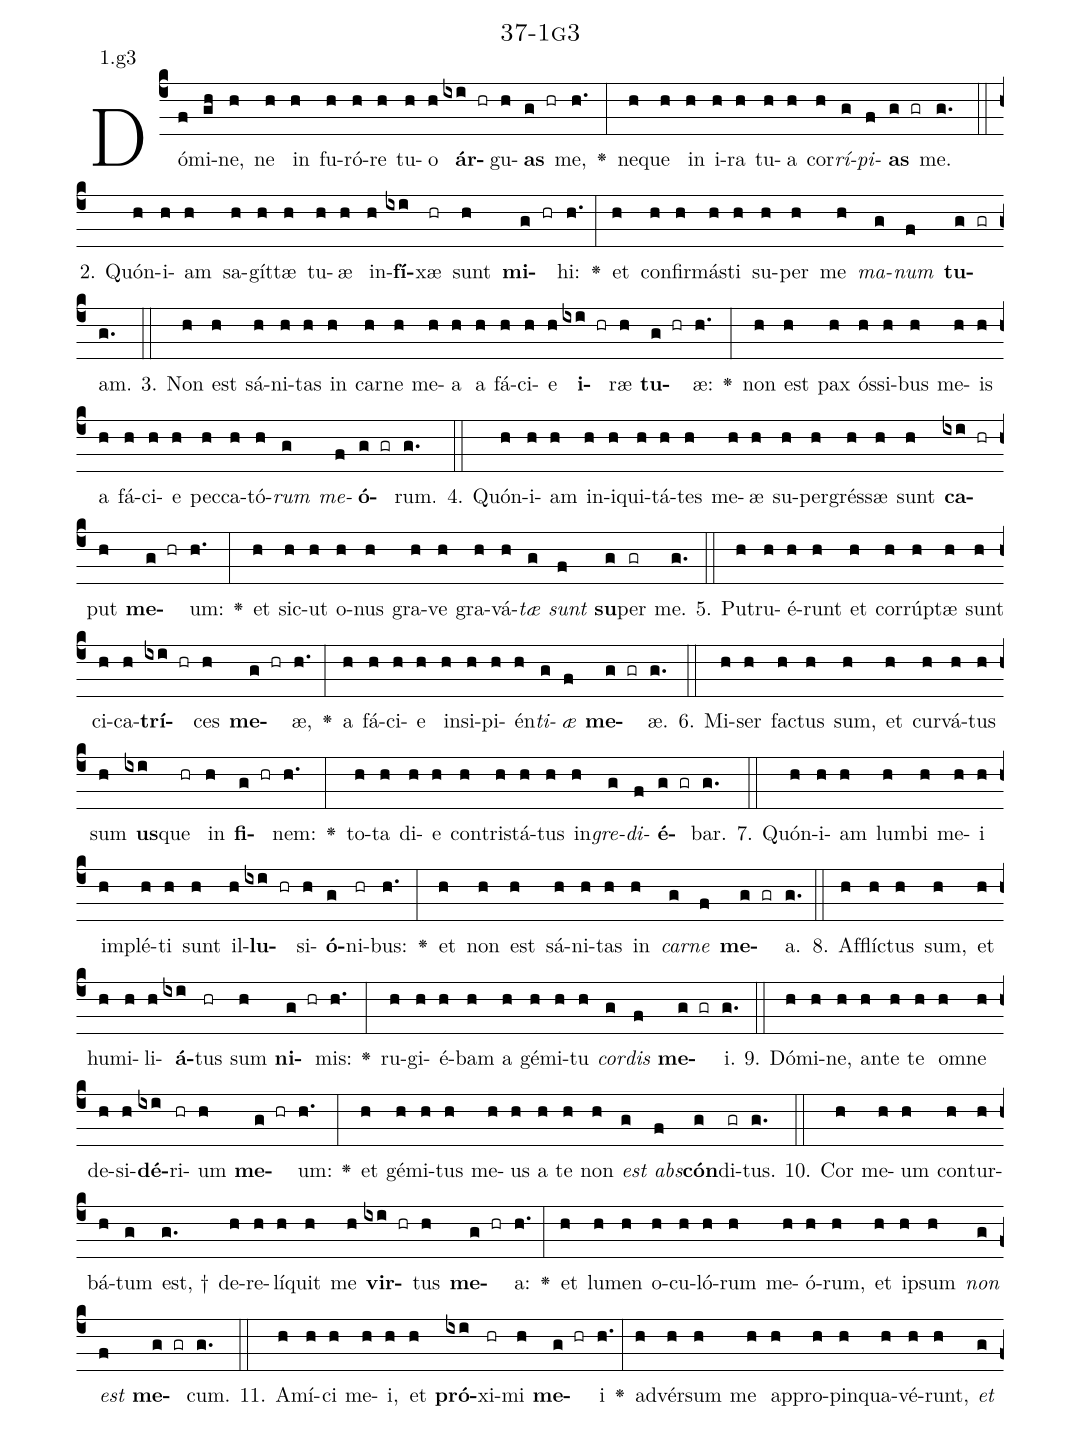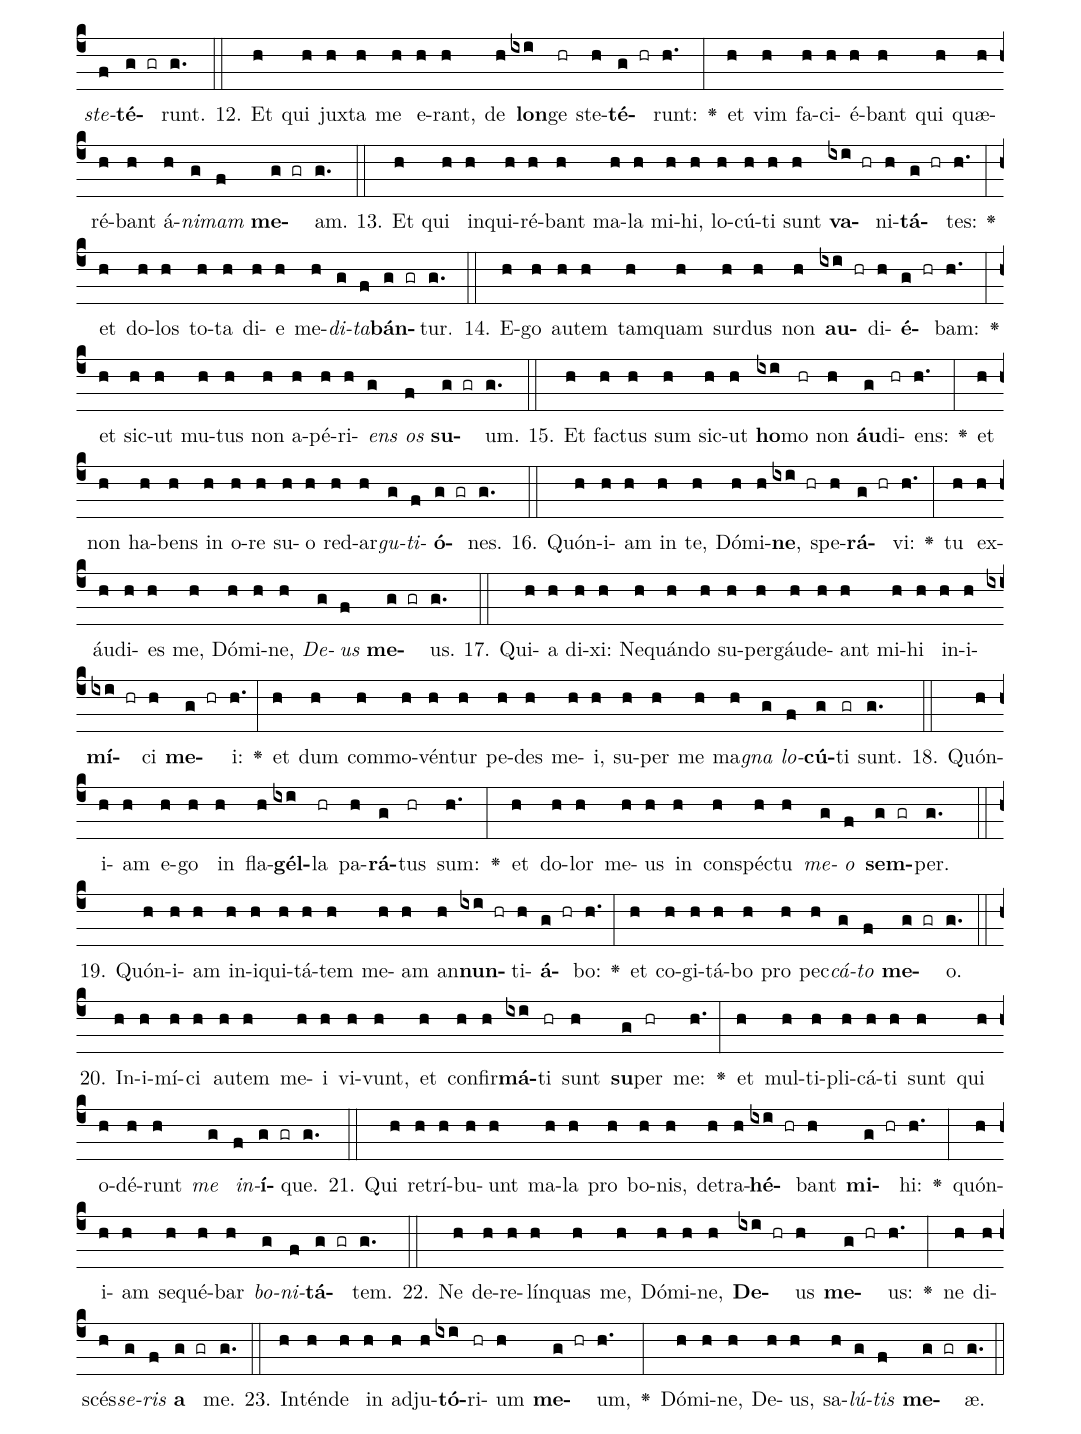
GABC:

name: 37-1g3;
annotation: 1.g3;
%%
(c4)Dó(f)mi(gh)ne,(h) ne(h) in(h) fu(h)ró(h)re(h) tu(h)o(h) <b>ár</b>(ixi hr)gu(h)<b>as</b>(g hr) me,(h.) <v>\greheightstar</v>(:) ne(h)que(h) in(h) i(h)ra(h) tu(h)a(h) cor(h)<i>rí</i>(g)<i>pi</i>(f)<b>as</b>(g gr) me.(g.) (::)
2. Quón(h)i(h)am(h) sa(h)gít(h)tæ(h) tu(h)æ(h) in(h)<b>fí</b>(ixi)xæ(hr) sunt(h) <b>mi</b>(g hr)hi:(h.) <v>\greheightstar</v>(:) et(h) con(h)fir(h)más(h)ti(h) su(h)per(h) me(h) <i>ma</i>(g)<i>num</i>(f) <b>tu</b>(g gr)am.(g.) (::)
3. Non(h) est(h) sá(h)ni(h)tas(h) in(h) car(h)ne(h) me(h)a(h) a(h) fá(h)ci(h)e(h) <b>i</b>(ixi hr)ræ(h) <b>tu</b>(g hr)æ:(h.) <v>\greheightstar</v>(:) non(h) est(h) pax(h) ós(h)si(h)bus(h) me(h)is(h) a(h) fá(h)ci(h)e(h) pec(h)ca(h)tó(h)<i>rum</i>(g) <i>me</i>(f)<b>ó</b>(g gr)rum.(g.) (::)
4. Quón(h)i(h)am(h) in(h)i(h)qui(h)tá(h)tes(h) me(h)æ(h) su(h)per(h)grés(h)sæ(h) sunt(h) <b>ca</b>(ixi hr)put(h) <b>me</b>(g hr)um:(h.) <v>\greheightstar</v>(:) et(h) sic(h)ut(h) o(h)nus(h) gra(h)ve(h) gra(h)vá(h)<i>tæ</i>(g) <i>sunt</i>(f) <b>su</b>(g)per(gr) me.(g.) (::)
5. Pu(h)tru(h)é(h)runt(h) et(h) cor(h)rúp(h)tæ(h) sunt(h) ci(h)ca(h)<b>trí</b>(ixi hr)ces(h) <b>me</b>(g hr)æ,(h.) <v>\greheightstar</v>(:) a(h) fá(h)ci(h)e(h) in(h)si(h)pi(h)én(h)<i>ti</i>(g)<i>æ</i>(f) <b>me</b>(g gr)æ.(g.) (::)
6. Mi(h)ser(h) fac(h)tus(h) sum,(h) et(h) cur(h)vá(h)tus(h) sum(h) <b>us</b>(ixi)que(hr) in(h) <b>fi</b>(g hr)nem:(h.) <v>\greheightstar</v>(:) to(h)ta(h) di(h)e(h) con(h)tris(h)tá(h)tus(h) in(h)<i>gre</i>(g)<i>di</i>(f)<b>é</b>(g gr)bar.(g.) (::)
7. Quón(h)i(h)am(h) lum(h)bi(h) me(h)i(h) im(h)plé(h)ti(h) sunt(h) il(h)<b>lu</b>(ixi hr)si(h)<b>ó</b>(g)ni(hr)bus:(h.) <v>\greheightstar</v>(:) et(h) non(h) est(h) sá(h)ni(h)tas(h) in(h) <i>car</i>(g)<i>ne</i>(f) <b>me</b>(g gr)a.(g.) (::)
8. Af(h)flíc(h)tus(h) sum,(h) et(h) hu(h)mi(h)li(h)<b>á</b>(ixi)tus(hr) sum(h) <b>ni</b>(g hr)mis:(h.) <v>\greheightstar</v>(:) ru(h)gi(h)é(h)bam(h) a(h) gé(h)mi(h)tu(h) <i>cor</i>(g)<i>dis</i>(f) <b>me</b>(g gr)i.(g.) (::)
9. Dó(h)mi(h)ne,(h) an(h)te(h) te(h) om(h)ne(h) de(h)si(h)<b>dé</b>(ixi)ri(hr)um(h) <b>me</b>(g hr)um:(h.) <v>\greheightstar</v>(:) et(h) gé(h)mi(h)tus(h) me(h)us(h) a(h) te(h) non(h) <i>est</i>(g) <i>abs</i>(f)<b>cón</b>(g)di(gr)tus.(g.) (::)
10. Cor(h) me(h)um(h) con(h)tur(h)bá(h)tum(g) est, †(g.) de(h)re(h)lí(h)quit(h) me(h) <b>vir</b>(ixi hr)tus(h) <b>me</b>(g hr)a:(h.) <v>\greheightstar</v>(:) et(h) lu(h)men(h) o(h)cu(h)ló(h)rum(h) me(h)ó(h)rum,(h) et(h) ip(h)sum(h) <i>non</i>(g) <i>est</i>(f) <b>me</b>(g gr)cum.(g.) (::)
11. A(h)mí(h)ci(h) me(h)i,(h) et(h) <b>pró</b>(ixi)xi(hr)mi(h) <b>me</b>(g hr)i(h.) <v>\greheightstar</v>(:) ad(h)vér(h)sum(h) me(h) ap(h)pro(h)pin(h)qua(h)vé(h)runt,(h) <i>et</i>(g) <i>ste</i>(f)<b>té</b>(g gr)runt.(g.) (::)
12. Et(h) qui(h) jux(h)ta(h) me(h) e(h)rant,(h) de(h) <b>lon</b>(ixi)ge(hr) ste(h)<b>té</b>(g hr)runt:(h.) <v>\greheightstar</v>(:) et(h) vim(h) fa(h)ci(h)é(h)bant(h) qui(h) quæ(h)ré(h)bant(h) á(h)<i>ni</i>(g)<i>mam</i>(f) <b>me</b>(g gr)am.(g.) (::)
13. Et(h) qui(h) in(h)qui(h)ré(h)bant(h) ma(h)la(h) mi(h)hi,(h) lo(h)cú(h)ti(h) sunt(h) <b>va</b>(ixi hr)ni(h)<b>tá</b>(g hr)tes:(h.) <v>\greheightstar</v>(:) et(h) do(h)los(h) to(h)ta(h) di(h)e(h) me(h)<i>di</i>(g)<i>ta</i>(f)<b>bán</b>(g gr)tur.(g.) (::)
14. E(h)go(h) au(h)tem(h) tam(h)quam(h) sur(h)dus(h) non(h) <b>au</b>(ixi hr)di(h)<b>é</b>(g hr)bam:(h.) <v>\greheightstar</v>(:) et(h) sic(h)ut(h) mu(h)tus(h) non(h) a(h)pé(h)ri(h)<i>ens</i>(g) <i>os</i>(f) <b>su</b>(g gr)um.(g.) (::)
15. Et(h) fac(h)tus(h) sum(h) sic(h)ut(h) <b>ho</b>(ixi)mo(hr) non(h) <b>áu</b>(g)di(hr)ens:(h.) <v>\greheightstar</v>(:) et(h) non(h) ha(h)bens(h) in(h) o(h)re(h) su(h)o(h) red(h)ar(h)<i>gu</i>(g)<i>ti</i>(f)<b>ó</b>(g gr)nes.(g.) (::)
16. Quón(h)i(h)am(h) in(h) te,(h) Dó(h)mi(h)<b>ne</b>,(ixi hr) spe(h)<b>rá</b>(g hr)vi:(h.) <v>\greheightstar</v>(:) tu(h) ex(h)áu(h)di(h)es(h) me,(h) Dó(h)mi(h)ne,(h) <i>De</i>(g)<i>us</i>(f) <b>me</b>(g gr)us.(g.) (::)
17. Qui(h)a(h) di(h)xi:(h) Ne(h)quán(h)do(h) su(h)per(h)gáu(h)de(h)ant(h) mi(h)hi(h) in(h)i(h)<b>mí</b>(ixi hr)ci(h) <b>me</b>(g hr)i:(h.) <v>\greheightstar</v>(:) et(h) dum(h) com(h)mo(h)vén(h)tur(h) pe(h)des(h) me(h)i,(h) su(h)per(h) me(h) ma(h)<i>gna</i>(g) <i>lo</i>(f)<b>cú</b>(g)ti(gr) sunt.(g.) (::)
18. Quón(h)i(h)am(h) e(h)go(h) in(h) fla(h)<b>gél</b>(ixi)la(hr) pa(h)<b>rá</b>(g)tus(hr) sum:(h.) <v>\greheightstar</v>(:) et(h) do(h)lor(h) me(h)us(h) in(h) con(h)spéc(h)tu(h) <i>me</i>(g)<i>o</i>(f) <b>sem</b>(g gr)per.(g.) (::)
19. Quón(h)i(h)am(h) in(h)i(h)qui(h)tá(h)tem(h) me(h)am(h) an(h)<b>nun</b>(ixi hr)ti(h)<b>á</b>(g hr)bo:(h.) <v>\greheightstar</v>(:) et(h) co(h)gi(h)tá(h)bo(h) pro(h) pec(h)<i>cá</i>(g)<i>to</i>(f) <b>me</b>(g gr)o.(g.) (::)
20. In(h)i(h)mí(h)ci(h) au(h)tem(h) me(h)i(h) vi(h)vunt,(h) et(h) con(h)fir(h)<b>má</b>(ixi)ti(hr) sunt(h) <b>su</b>(g)per(hr) me:(h.) <v>\greheightstar</v>(:) et(h) mul(h)ti(h)pli(h)cá(h)ti(h) sunt(h) qui(h) o(h)dé(h)runt(h) <i>me</i>(g) <i>in</i>(f)<b>í</b>(g gr)que.(g.) (::)
21. Qui(h) re(h)trí(h)bu(h)unt(h) ma(h)la(h) pro(h) bo(h)nis,(h) de(h)tra(h)<b>hé</b>(ixi hr)bant(h) <b>mi</b>(g hr)hi:(h.) <v>\greheightstar</v>(:) quón(h)i(h)am(h) se(h)qué(h)bar(h) <i>bo</i>(g)<i>ni</i>(f)<b>tá</b>(g gr)tem.(g.) (::)
22. Ne(h) de(h)re(h)lín(h)quas(h) me,(h) Dó(h)mi(h)ne,(h) <b>De</b>(ixi hr)us(h) <b>me</b>(g hr)us:(h.) <v>\greheightstar</v>(:) ne(h) di(h)scés(h)<i>se</i>(g)<i>ris</i>(f) <b>a</b>(g gr) me.(g.) (::)
23. In(h)tén(h)de(h) in(h) ad(h)ju(h)<b>tó</b>(ixi)ri(hr)um(h) <b>me</b>(g hr)um,(h.) <v>\greheightstar</v>(:) Dó(h)mi(h)ne,(h) De(h)us,(h) sa(h)<i>lú</i>(g)<i>tis</i>(f) <b>me</b>(g gr)æ.(g.) (::)
